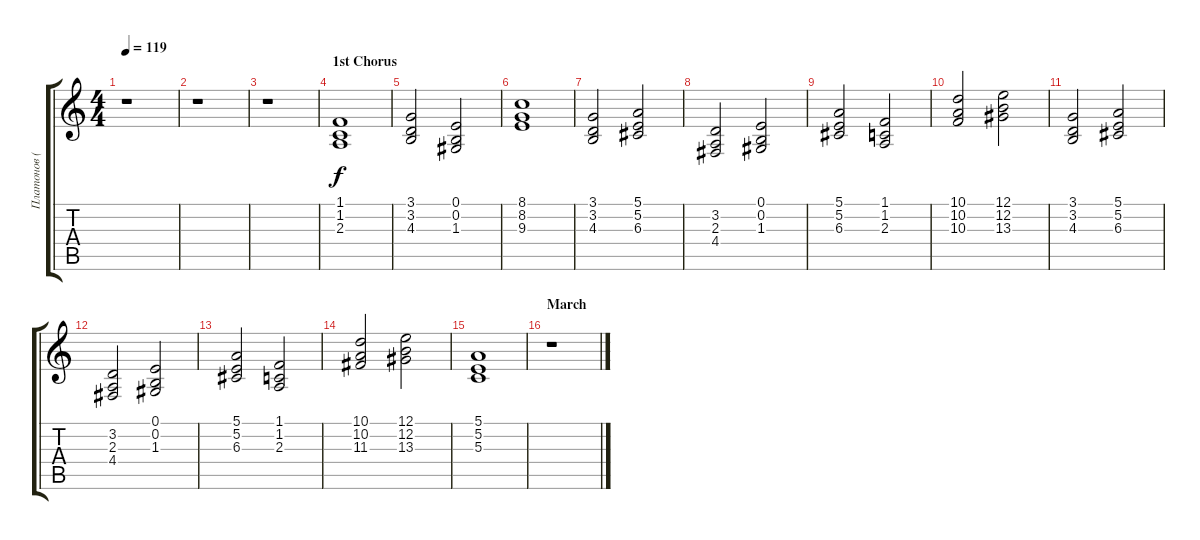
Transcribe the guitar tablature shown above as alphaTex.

\track ("Платонов (Клавиш. 2)" "Платонов (") {instrument stringensemble1}
\staff {score tabs}
\tuning (E4 B3 G3 D3 A2 E2) {hide}
\ts (4 4)
\tempo 119
\clef g2
\ks c
r.1{dy f} |
r.1 |
r.1 |
\section ("" "1st Chorus")
(1.1 1.2 2.3).1 |
(3.1 3.2 4.3).2 (0.1 0.2 1.3).2 |
(8.1 8.2 9.3).1 |
(3.1 3.2 4.3).2 (5.1 5.2 6.3).2 |
(3.2 2.3 4.4).2 (0.1 0.2 1.3).2 |
(5.1 5.2 6.3).2 (1.1 1.2 2.3).2 |
(10.1 10.2 10.3).2 (12.1 12.2 13.3).2 |
(3.1 3.2 4.3).2 (5.1 5.2 6.3).2 |
(3.2 2.3 4.4).2 (0.1 0.2 1.3).2 |
(5.1 5.2 6.3).2 (1.1 1.2 2.3).2 |
(10.1 10.2 11.3).2 (12.1 12.2 13.3).2 |
(5.1 5.2 5.3).1 |
\section ("" "March")
r.1
